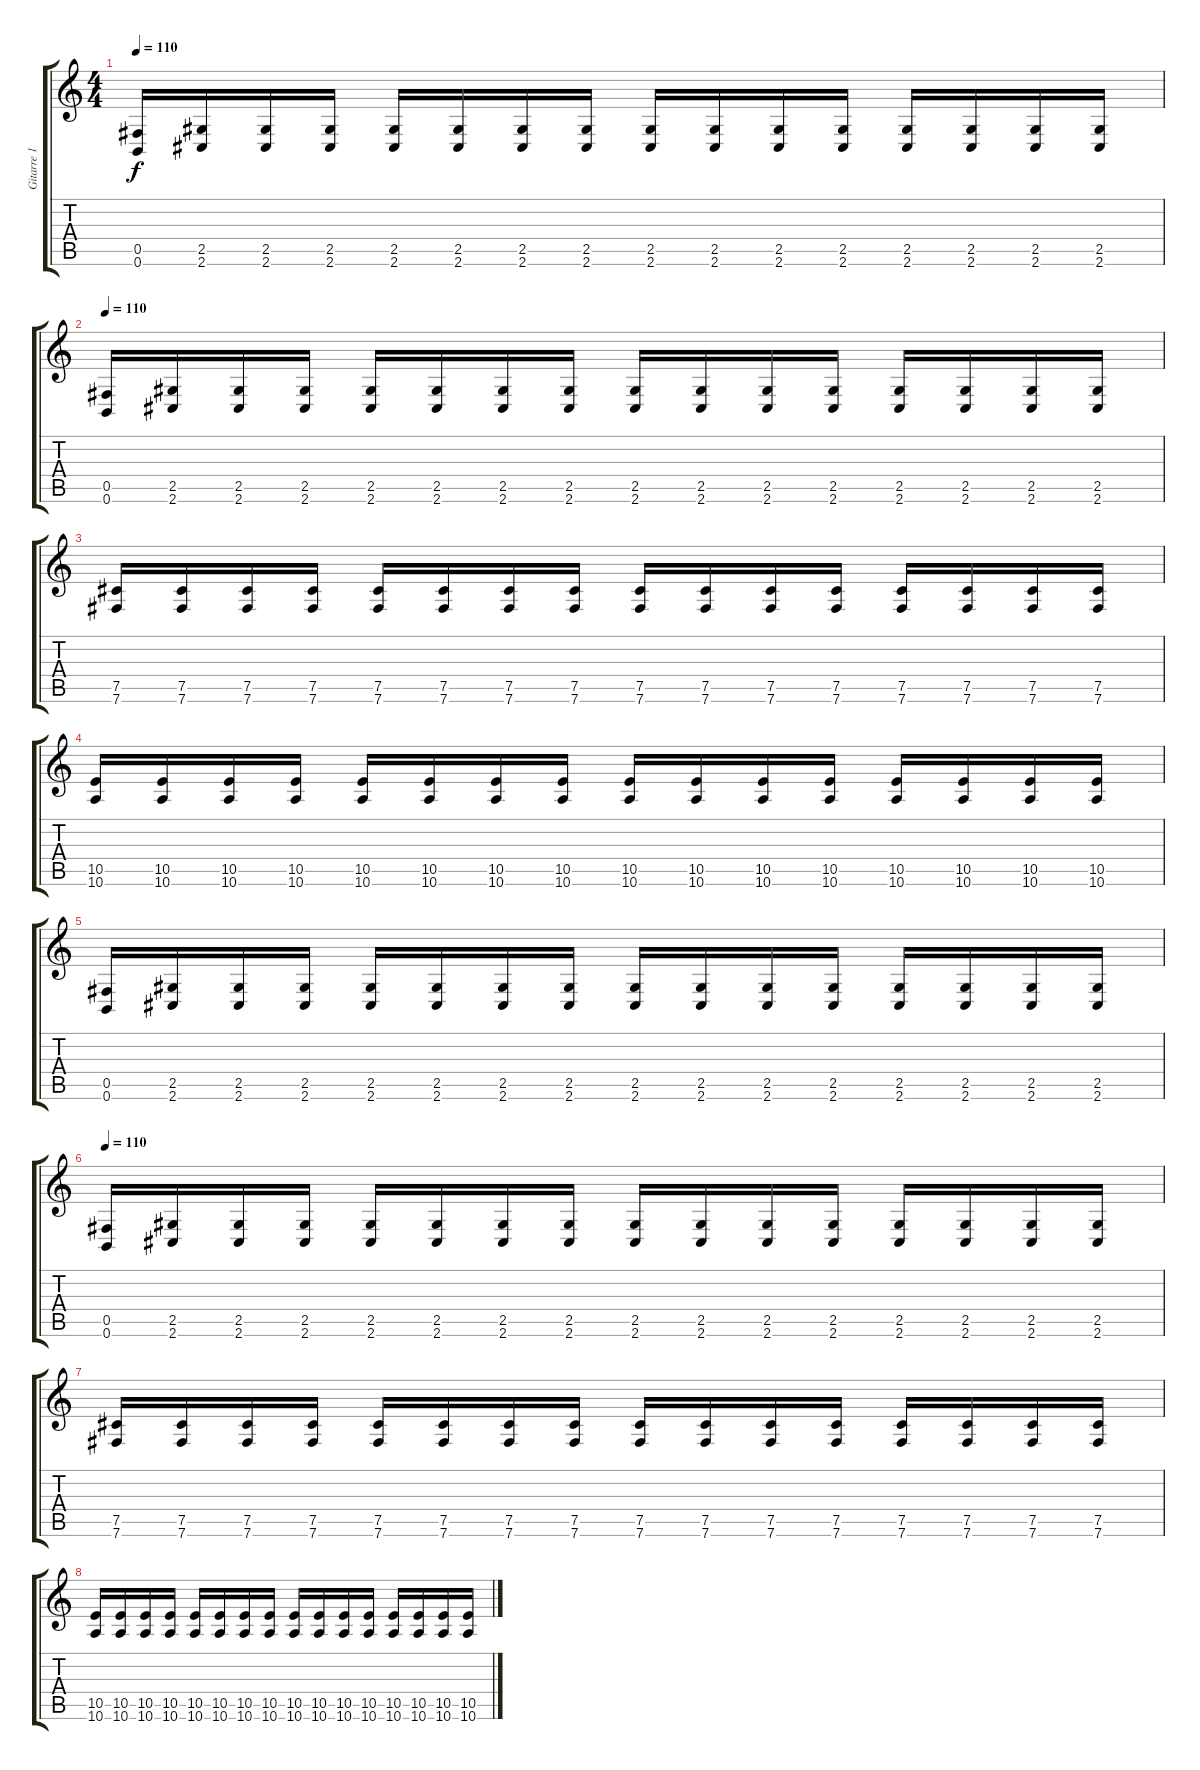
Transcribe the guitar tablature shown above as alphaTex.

\track ("Gitarre 1" "Gitarre 1") {instrument distortionguitar}
\staff {score tabs}
\tuning (Db4 Ab3 E3 B2 Gb2 B1) {hide}
\ts (4 4)
\tempo 110
\clef g2
\ks c
(0.5 0.6).16{dy f volume 8} (2.5 2.6).16 (2.5 2.6).16 (2.5 2.6).16 (2.5 2.6).16 (2.5 2.6).16 (2.5 2.6).16 (2.5 2.6).16 (2.5 2.6).16 (2.5 2.6).16 (2.5 2.6).16 (2.5 2.6).16 (2.5 2.6).16 (2.5 2.6).16 (2.5 2.6).16 (2.5 2.6).16 |
\tempo 110
(0.5 0.6).16 (2.5 2.6).16 (2.5 2.6).16 (2.5 2.6).16 (2.5 2.6).16 (2.5 2.6).16 (2.5 2.6).16 (2.5 2.6).16 (2.5 2.6).16 (2.5 2.6).16 (2.5 2.6).16 (2.5 2.6).16 (2.5 2.6).16 (2.5 2.6).16 (2.5 2.6).16 (2.5 2.6).16 |
(7.5 7.6).16 (7.5 7.6).16 (7.5 7.6).16 (7.5 7.6).16 (7.5 7.6).16 (7.5 7.6).16 (7.5 7.6).16 (7.5 7.6).16 (7.5 7.6).16 (7.5 7.6).16 (7.5 7.6).16 (7.5 7.6).16 (7.5 7.6).16 (7.5 7.6).16 (7.5 7.6).16 (7.5 7.6).16 |
(10.5 10.6).16 (10.5 10.6).16 (10.5 10.6).16 (10.5 10.6).16 (10.5 10.6).16 (10.5 10.6).16 (10.5 10.6).16 (10.5 10.6).16 (10.5 10.6).16 (10.5 10.6).16 (10.5 10.6).16 (10.5 10.6).16 (10.5 10.6).16 (10.5 10.6).16 (10.5 10.6).16 (10.5 10.6).16 |
(0.5 0.6).16{volume 8} (2.5 2.6).16 (2.5 2.6).16 (2.5 2.6).16 (2.5 2.6).16 (2.5 2.6).16 (2.5 2.6).16 (2.5 2.6).16 (2.5 2.6).16 (2.5 2.6).16 (2.5 2.6).16 (2.5 2.6).16 (2.5 2.6).16 (2.5 2.6).16 (2.5 2.6).16 (2.5 2.6).16 |
\tempo 110
(0.5 0.6).16 (2.5 2.6).16 (2.5 2.6).16 (2.5 2.6).16 (2.5 2.6).16 (2.5 2.6).16 (2.5 2.6).16 (2.5 2.6).16 (2.5 2.6).16 (2.5 2.6).16 (2.5 2.6).16 (2.5 2.6).16 (2.5 2.6).16 (2.5 2.6).16 (2.5 2.6).16 (2.5 2.6).16 |
(7.5 7.6).16 (7.5 7.6).16 (7.5 7.6).16 (7.5 7.6).16 (7.5 7.6).16 (7.5 7.6).16 (7.5 7.6).16 (7.5 7.6).16 (7.5 7.6).16 (7.5 7.6).16 (7.5 7.6).16 (7.5 7.6).16 (7.5 7.6).16 (7.5 7.6).16 (7.5 7.6).16 (7.5 7.6).16 |
(10.5 10.6).16 (10.5 10.6).16 (10.5 10.6).16 (10.5 10.6).16 (10.5 10.6).16 (10.5 10.6).16 (10.5 10.6).16 (10.5 10.6).16 (10.5 10.6).16 (10.5 10.6).16 (10.5 10.6).16 (10.5 10.6).16 (10.5 10.6).16 (10.5 10.6).16 (10.5 10.6).16 (10.5 10.6).16
